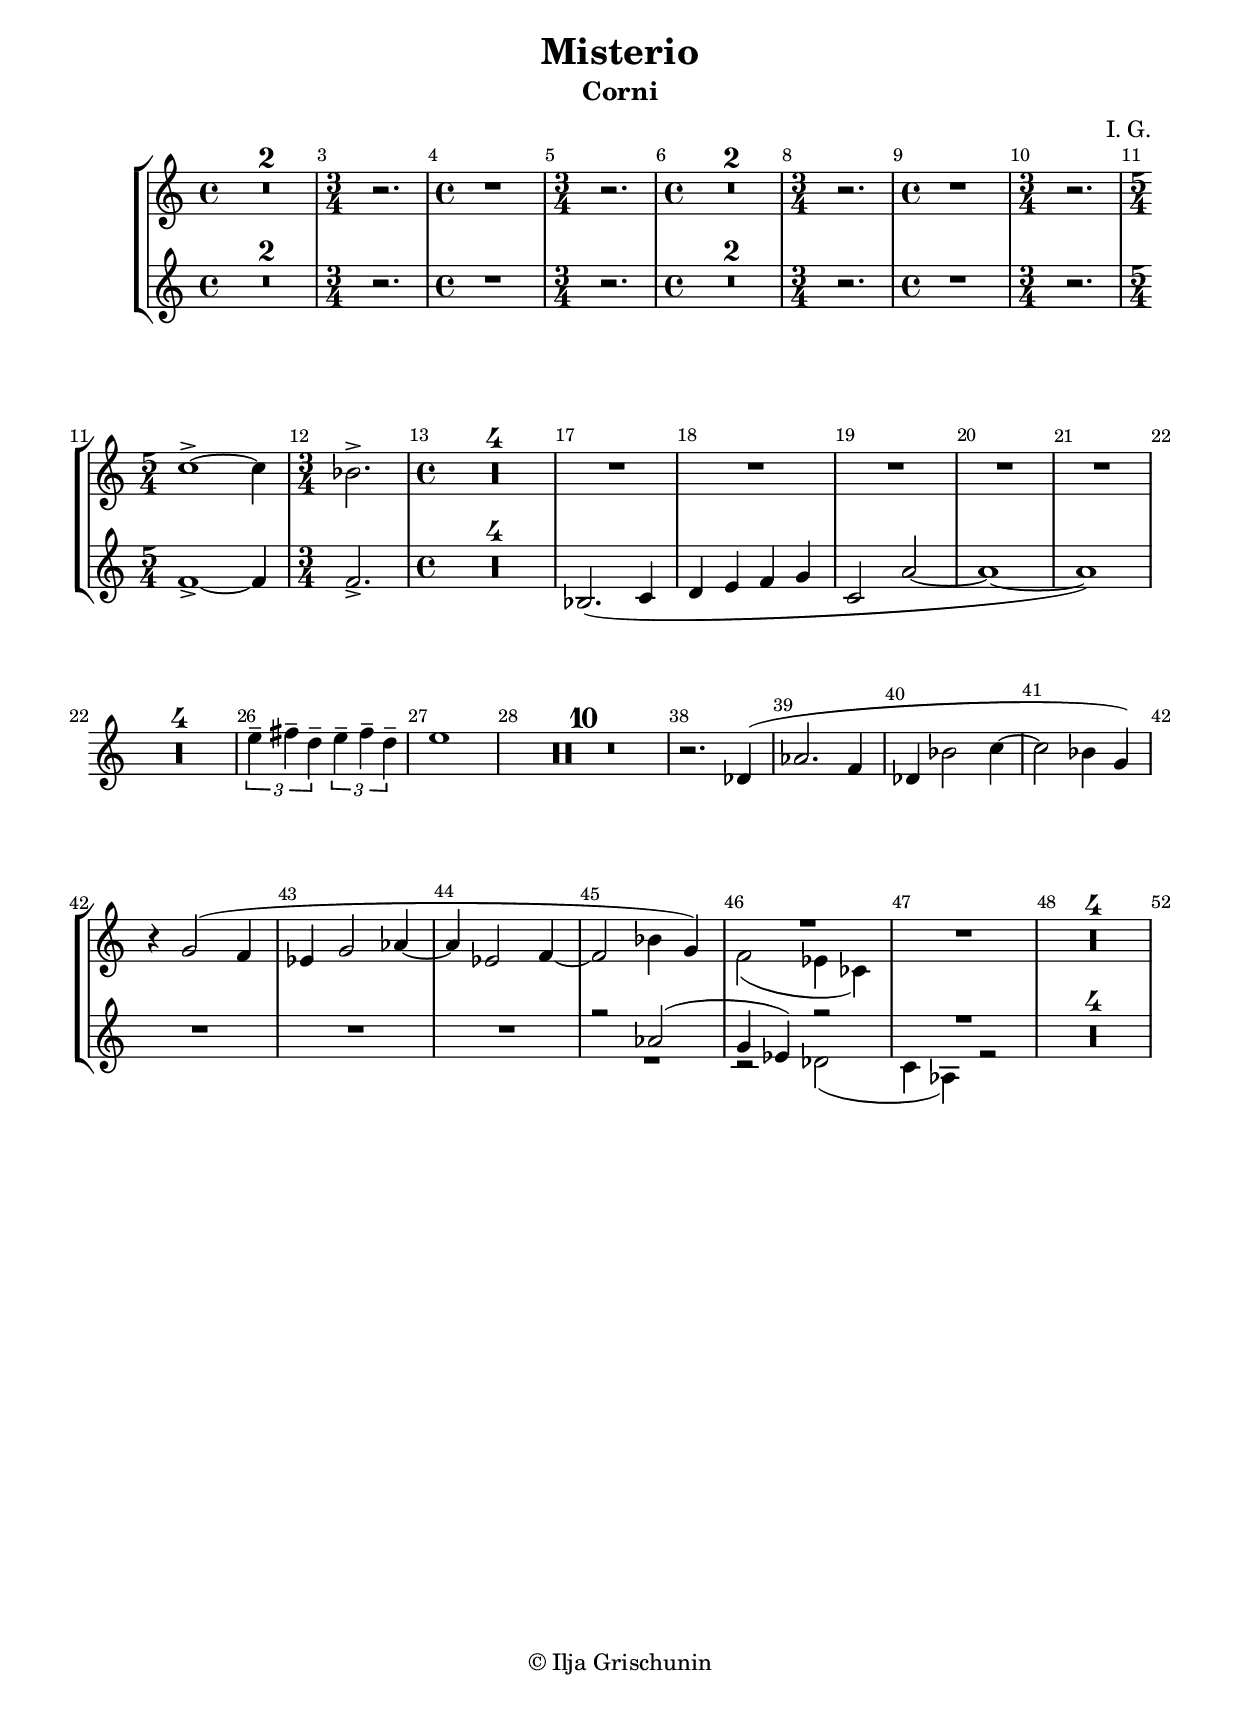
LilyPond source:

\version "2.19.15"
%\version "2.18.0"

\language "deutsch"

\header {
  title = "Misterio"
  subtitle = "Corni"
  meter = ""
  composer = "I. G."
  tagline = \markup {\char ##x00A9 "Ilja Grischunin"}
}

\paper {
  #(set-paper-size "a4")
  top-system-spacing.basic-distance = #15
  top-markup-spacing.basic-distance = #5
  markup-system-spacing.basic-distance = #15
  system-system-spacing.basic-distance = #18
  last-bottom-spacing.basic-distance = #15
  left-margin = 15
  right-margin = 15
  %two-sided = ##t
  %inner-margin = 25
  %outer-margin = 15
}

\layout {
  indent = 10
  \context {
    \Score
    %\remove "Bar_number_engraver"
    \override BarNumber.break-visibility = ##(#t #t #t)
    \RemoveEmptyStaves
    %\override VerticalAxisGroup.remove-first = ##t
  }
}

\version "2.19.15"
%\version "2.18.0"

\language "deutsch"

%%%%%%%%%%%%%%%%%%%%%%%%%%%%%%%%%%%%%%%%%%%%%%%%
cornoEinsMusic = \relative {
  \set Score.skipBars = ##t
  \time 4/4 R1*2
  \time 3/4 r2.
  \time 4/4 r1
  \time 3/4 r2.
  \time 4/4 R1*2
  \time 3/4 r2.
  \time 4/4 r1
  \time 3/4 r2.
  \time 5/4 f'1->~ f4
  \time 3/4 es2.->
  \time 4/4 R1*13
  \repeat unfold 2 {\tuplet 3/2 {a4-- h-- g--}} a1  
  R1*10
  %Фрагмент из новой партитуры
  %r2. des4( as'2. f4 des b'2 c4~ c2 b4 g) r g2( f4 es g2 as4~ as es2 f4~ f2)
  %Фрагмент из старой партитуры
  r2. ges,4( des'2. b4 ges es'2 f4~ f2 es4 c)
  r c2( b4 as c2 des4~ des as2 b4~ b2 
  %as'4 f e!)
  %Продолжение из новой
  es4 c)
  <<
    {
      R1
    }
    \\
    {
      b2( as4 fes)
    }
  >>
  R1*5
}

%%%%%%%%%%%%%%%%%%%%%%%%%%%%%%%%%%%%%%%%%%%%%%%%
cornoZweiMusic = \relative {
  %\clef bass
  \set Score.skipBars = ##t
  \time 4/4 R1*2
  \time 3/4 r2.
  \time 4/4 r1
  \time 3/4 r2.
  \time 4/4 R1*2
  \time 3/4 r2.
  \time 4/4 r1
  \time 3/4 r2.
  \time 5/4 b1->~ b4
  \time 3/4 b2.->
  \time 4/4 R1*4
  es,2.( f4 g a b c f,2 d'~ d1~ d) R1*23
  <<
    {
      r2 des( c4 as) r2 R1
    }
    \\
    {
      R1 r2 ges( f4 des) r2
    }
  >>
  R1*4
}


\score {
  \new StaffGroup
  <<
    \new Staff {
      \transpose f c'
      \cornoEinsMusic
    }
    \new Staff {
      \transpose f c'
      \cornoZweiMusic
    }
  >>
  %\midi {}
}